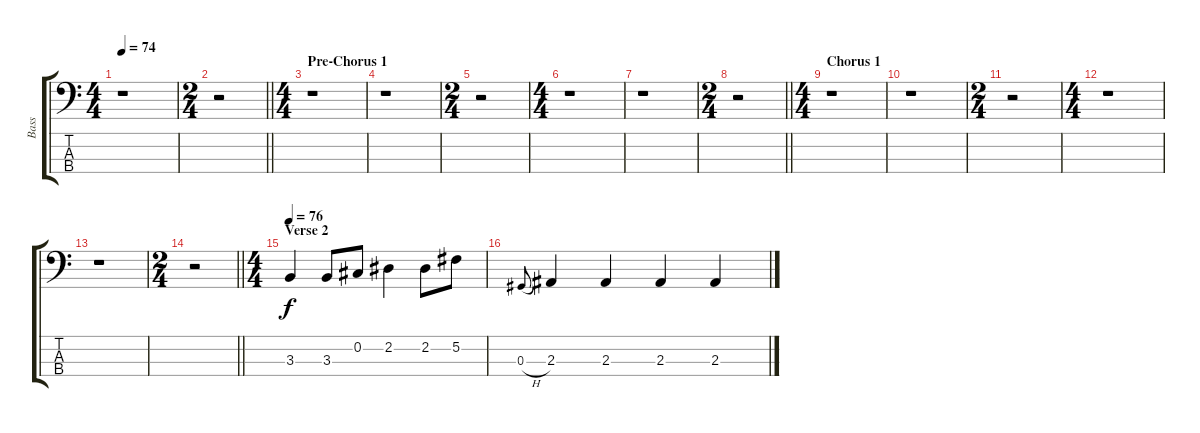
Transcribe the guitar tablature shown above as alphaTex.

\track ("Bass" "Bass") {instrument electricbasspick}
\staff {score tabs}
\tuning (Gb2 Db2 Ab1 Eb1) {hide}
\ts (4 4)
\tempo 74
\clef f4
\ks c
r.1{dy f} |
\ts (2 4)
\barLineRight lightlight
r.2 |
\ts (4 4)
\section ("" "Pre-Chorus 1")
r.1 |
r.1 |
\ts (2 4)
r.2 |
\ts (4 4)
r.1 |
r.1 |
\ts (2 4)
\barLineRight lightlight
r.2 |
\ts (4 4)
\section ("" "Chorus 1")
r.1 |
r.1 |
\ts (2 4)
r.2 |
\ts (4 4)
r.1 |
r.1 |
\ts (2 4)
\barLineRight lightlight
r.2 |
\ts (4 4)
\section ("" "Verse 2")
\tempo 76
3.3.4 3.3.8 0.2.8 2.2.4 2.2.8 5.2.8 |
0.3{h}.8{gr onbeat} 2.3.4 2.3.4 2.3.4 2.3.4
